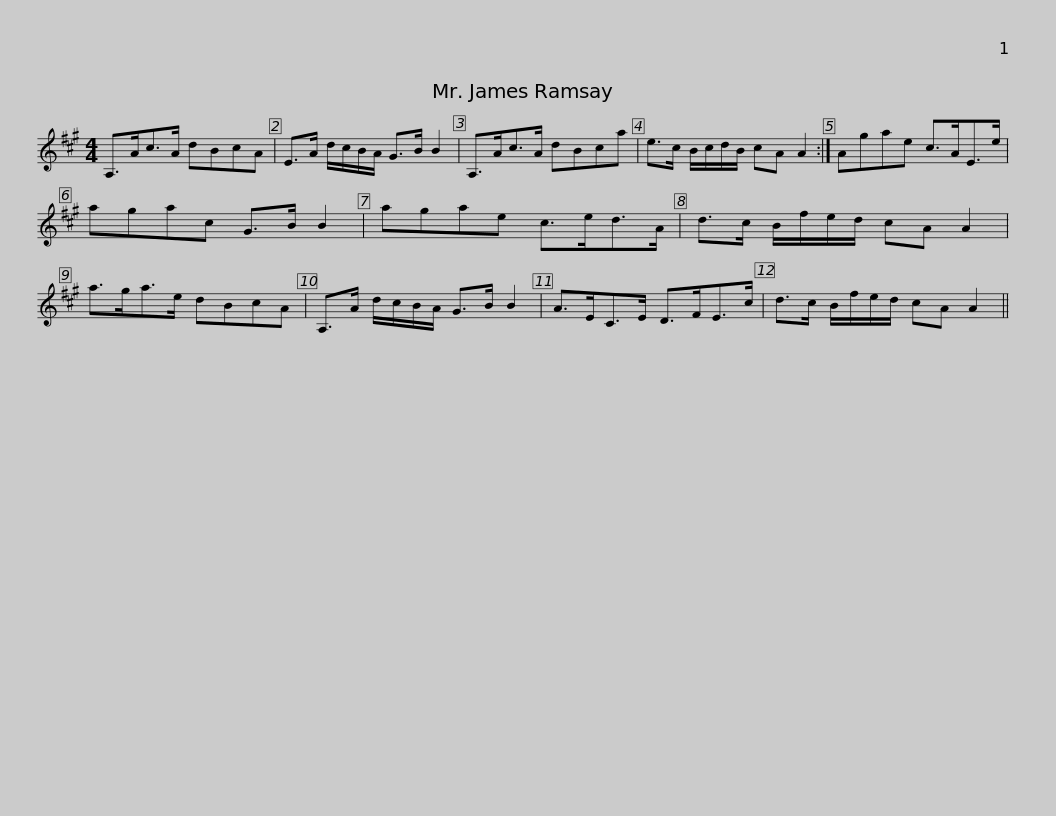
X:1
L:1/8
M:4/4
I:linebreak $
K:A
V:1 treble
V:1
 A,>Ac>A dBcA | E>A d/c/B/A/ G>B B2 | A,>Ac>A dBca | e>c B/c/d/B/ cA A2 :|$ Agae c>AE>e | %5
 agac G>B B2 | agae c>ed>A | d>c B/f/e/d/ cA A2 | a>ga>e dBcA |$ A,>A d/c/B/A/ G>B B2 | %10
 A>EC>E D>FE>c | d>c B/f/e/d/ cA A2 || %12
